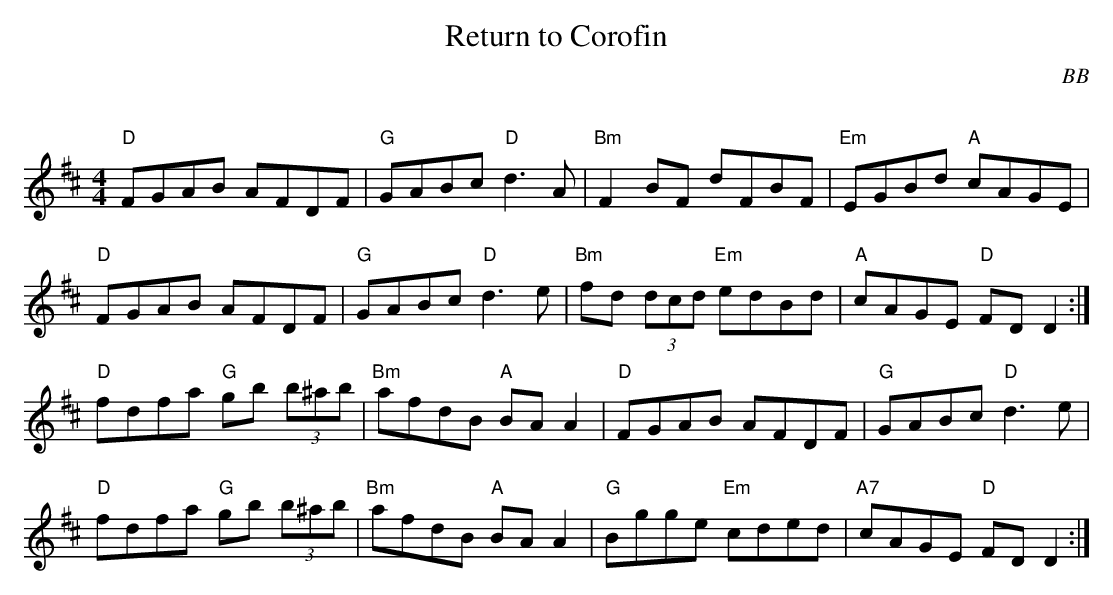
X:1
T: Return to Corofin
C: BB
Q: 350
M: 4/4
L: 1/8
K: D
"D"FGAB AFDF | "G"GABc "D"d3 A | "Bm"F2 BF dFBF | "Em"EGBd "A"cAGE |
"D"FGAB AFDF | "G"GABc "D"d3 e| "Bm"fd (3dcd "Em"edBd | "A"cAGE "D"FD D2 :|
"D"fdfa "G"gb (3b^ab | "Bm"afdB "A"BA A2 | "D"FGAB AFDF | "G"GABc "D"d3 e |
"D"fdfa "G"gb (3b^ab |"Bm"afdB "A"BA A2 |"G"Bgge "Em"cded |"A7"cAGE "D"FD D2 :|
